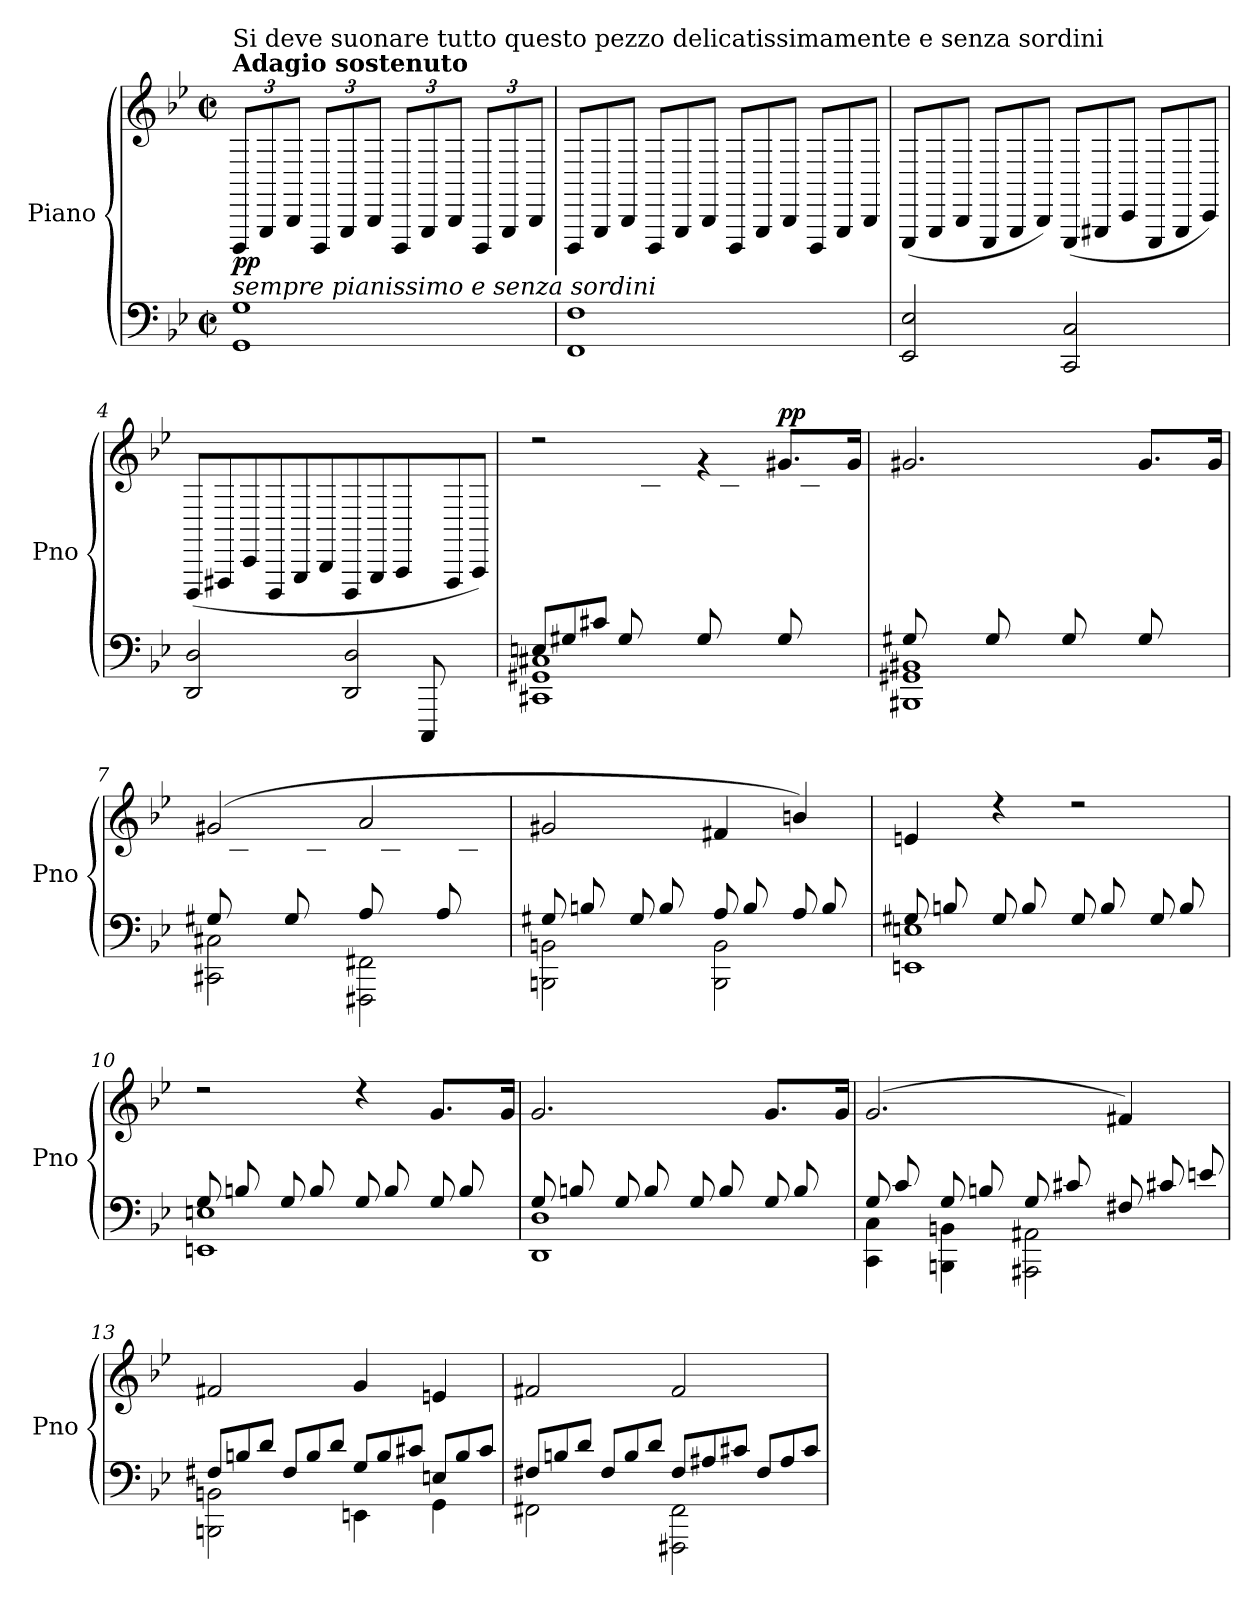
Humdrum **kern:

**kern	**kern	**dynam
*part1	*part1	*part1
*staff2	*staff1	*staff1/2
*I"Piano	*	*
*I'Pno	*	*
*clefF4	*clefG2	*
*k[b-e-]	*k[b-e-]	*
*M4/4	*M4/4	*
*met(c|)	*met(c|)	*
*	*Xbrackettup	*
=1	=1	=1
!	!LO:TX:a:B:t=Adagio sostenuto	!
!	!LO:TX:a:t=Si deve suonare tutto questo pezzo delicatissimamente e senza sordini	!
!	!LO:TX:b:i:t=sempre pianissimo e senza sordini	!
!	!	!LO:DY:b
1GG 1G	12DDD/L	pp
.	12GGG/	.
.	12BBB-/J	.
.	12DDD/L	.
.	12GGG/	.
.	12BBB-/J	.
.	12DDD/L	.
.	12GGG/	.
.	12BBB-/J	.
.	12DDD/L	.
.	12GGG/	.
.	12BBB-/J	.
=2	=2	=2
*	*Xtuplet	*
1FF 1F	12DDD/L	.
.	12GGG/	.
.	12BBB-/J	.
.	12DDD/L	.
.	12GGG/	.
.	12BBB-/J	.
.	12DDD/L	.
.	12GGG/	.
.	12BBB-/J	.
.	12DDD/L	.
.	12GGG/	.
.	12BBB-/J	.
!!LO:LB:g=z
=3	=3	=3
2EE-/ 2E-/	(<12EEE-/L	.
.	12GGG/	.
.	12BBB-/J	.
.	12EEE-/L	.
.	12GGG/	.
.	12BBB-/J)	.
2CC/ 2C/	(<12EEE-/L	.
.	12GGG#X/	.
.	12CC/J	.
.	12EEE-/L	.
.	12GGG#/	.
.	12CC/J)	.
=4	=4	=4
*^	*	*
2.ryy	2DD/ 2D/	(>12DDD/L	.
.	.	12FFF#X/	.
.	.	12CC/J	.
.	.	12DDD/L	.
.	.	12GGG/	.
.	.	12BBB-/J	.
.	2DD/ 2D/	12DDD/L	.
.	.	12GGG/	.
.	.	12AAA/J	.
*Xtuplet	*	*	*
12CCC/L	.	12ryy	.
6ryy	.	12FFF#/	.
.	.	12AAA/J)	.
=5	=5	=5	=5
*	*	*^	*
12En/L	1CC#X 1GG#X 1C#X	2r	3ryy	.
12G#X/	.	.	.	.
12c#X/J	.	.	.	.
(>12G#/L	.	.	.	.
6ryy	.	.	12c#\	.
.	.	.	12en\J)	.
(>12G#/L	.	4rg	12ryy	.
6ryy	.	.	12c#\	.
.	.	.	12e\J)	.
!	!	!	!	!LO:DY:a
12G#/L	.	8.g#X/L	12ryy	pp
6ryy	.	.	12c#\	.
.	.	.	12e\J	.
.	.	16g#/Jk	.	.
!!LO:LB:g=z	!!
=6	=6	=6	=6	=6
12G#X/L	1BBB#X 1GG#X 1BB#X	2.g#X/	12ryy	.
6ryy	.	.	12d#X\	.
.	.	.	12f#X\J	.
12G#/L	.	.	12ryy	.
6ryy	.	.	12d#\	.
.	.	.	12f#\J	.
12G#/L	.	.	12ryy	.
6ryy	.	.	12d#\	.
.	.	.	12f#\J	.
12G#/L	.	8.g#/L	12ryy	.
6ryy	.	.	12d#\	.
.	.	.	12f#\J	.
.	.	16g#/Jk	.	.
=7	=7	=7	=7	=7
12G#X/L	2CC#X\ 2C#X\	(>2g#X/	12ryy	.
6ryy	.	.	12c#X\	.
.	.	.	12en\J	.
12G#/L	.	.	12ryy	.
6ryy	.	.	12c#\	.
.	.	.	12e\J	.
12A/L	2FFF#X\ 2FF#X\	2a/	12ryy	.
6ryy	.	.	12c#\	.
.	.	.	12f#X\J	.
12A/L	.	.	12ryy	.
6ryy	.	.	12c#\	.
.	.	.	12f#\J	.
=8	=8	=8	=8	=8
12G#X/L	2BBBn\ 2BBn\	2g#X/	6ryy	.
12Bn/	.	.	.	.
12ryy	.	.	12en\J	.
12G#/L	.	.	6ryy	.
12B/	.	.	.	.
12ryy	.	.	12e\J	.
12A/L	2BBB\ 2BB\	4f#X/	6ryy	.
12B/	.	.	.	.
12ryy	.	.	12d#X\J	.
12A/L	.	4bn/)	6ryy	.
12B/	.	.	.	.
12ryy	.	.	12d#\J	.
!!LO:LB:g=z	!!
=9	=9	=9	=9	=9
12G#X/L	1EEn 1En	4en/	6ryy	.
12Bn/	.	.	.	.
12ryy	.	.	12e\J	.
12G#/L	.	4r	6ryy	.
12B/	.	.	.	.
12ryy	.	.	12e\J	.
12G#/L	.	2r	6ryy	.
12B/	.	.	.	.
12ryy	.	.	12e\J	.
12G#/L	.	.	6ryy	.
12B/	.	.	.	.
12ryy	.	.	12e\J	.
=10	=10	=10	=10	=10
12G/L	1EEn 1En	2r	6ryy	.
12Bn/	.	.	.	.
12ryy	.	.	12en\J	.
12G/L	.	.	6ryy	.
12B/	.	.	.	.
12ryy	.	.	12e\J	.
12G/L	.	4r	6ryy	.
12B/	.	.	.	.
12ryy	.	.	12e\J	.
12G/L	.	8.g/L	6ryy	.
12B/	.	.	.	.
12ryy	.	.	12e\J	.
.	.	16g/Jk	.	.
!!LO:PB:g=z	!!
=11	=11	=11	=11	=11
12G/L	1DD 1D	2.g/	6ryy	.
12Bn/	.	.	.	.
12ryy	.	.	12f\J	.
12G/L	.	.	6ryy	.
12B/	.	.	.	.
12ryy	.	.	12f\J	.
12G/L	.	.	6ryy	.
12B/	.	.	.	.
12ryy	.	.	12f\J	.
12G/L	.	8.g/L	6ryy	.
12B/	.	.	.	.
12ryy	.	.	12f\J	.
.	.	16g/Jk	.	.
=12	=12	=12	=12	=12
12G/L	4CC\ 4C\	(>2.g/	6ryy	.
12c/	.	.	.	.
12ryy	.	.	12en\J	.
12G/L	4BBBn\ 4BBn\	.	6ryy	.
12Bn/	.	.	.	.
12ryy	.	.	12e\J	.
12G/L	2AAA#X\ 2AA#X\	.	6ryy	.
12c#X/	.	.	.	.
12ryy	.	.	12e\J	.
12F#X/L	.	4f#X/)	4ryy	.
12c#X/	.	.	.	.
12e/J	.	.	.	.
*	*	*v	*v	*
=13	=13	=13	=13
12F#X/L	2BBBn\ 2BBn\	2f#X/	.
12Bn/	.	.	.
12d/J	.	.	.
12F#/L	.	.	.
12B/	.	.	.
12d/J	.	.	.
12G/L	4EEn\	4g/	.
12B/	.	.	.
12c#X/J	.	.	.
12En/L	4GG\	4en/	.
12B/	.	.	.
12c#/J	.	.	.
!!LO:LB:g=z
=14	=14	=14	=14
12F#X/L	2FF#X\	2f#X/	.
12Bn/	.	.	.
12d/J	.	.	.
12F#/L	.	.	.
12B/	.	.	.
12d/J	.	.	.
12F#/L	2FFF#X\ 2FF#\	2f#/	.
12A#X/	.	.	.
12c#X/J	.	.	.
12F#/L	.	.	.
12A#/	.	.	.
12c#/J	.	.	.
*v	*v	*	*
=	=	=
*-	*-	*-
